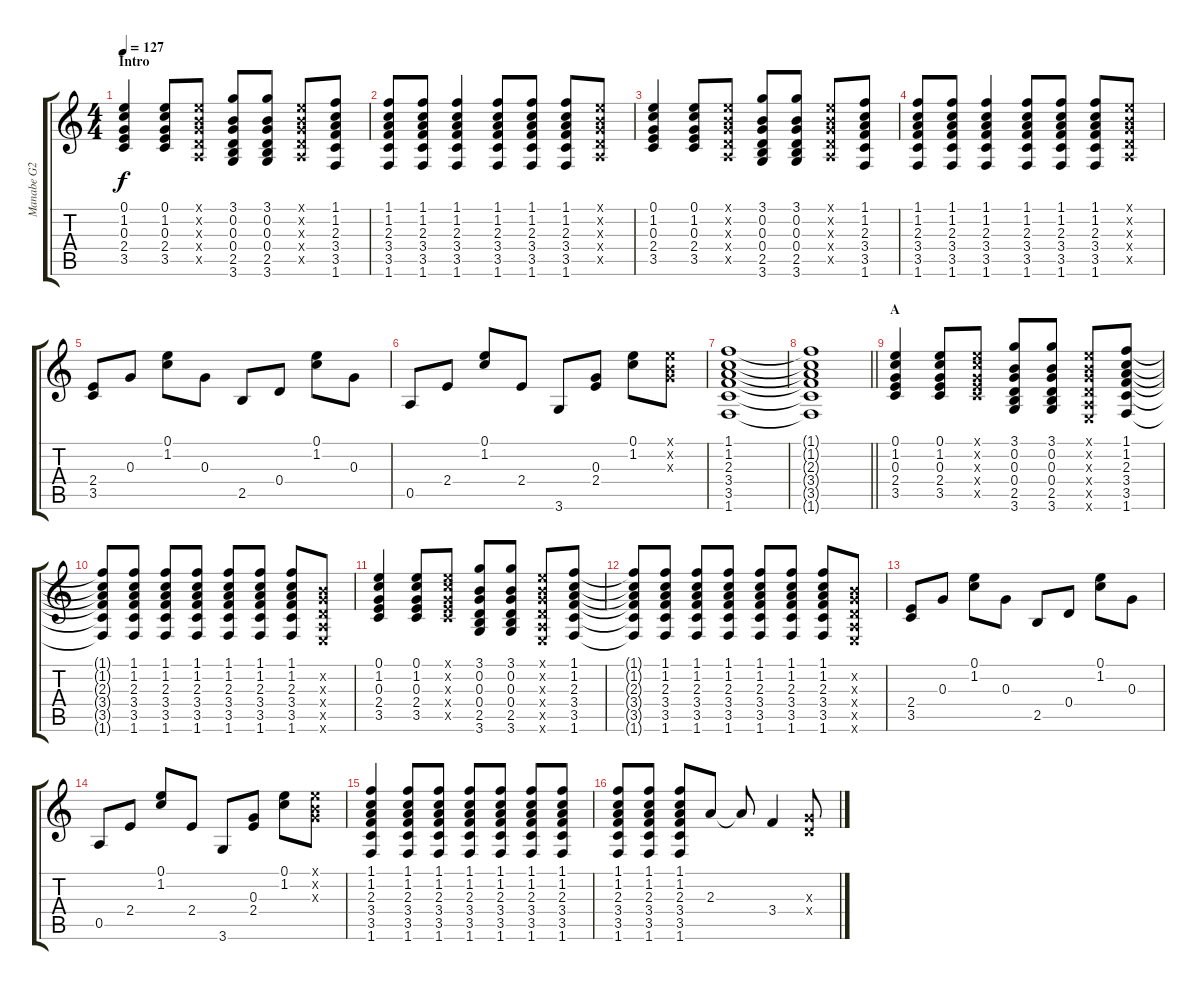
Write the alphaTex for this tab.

\track ("Manabe G2" "Manabe G2") {instrument overdrivenguitar}
\staff {score tabs}
\tuning (E4 B3 G3 D3 A2 E2) {hide}
\ts (4 4)
\section ("" "Intro")
\tempo 127
\clef g2
\ks c
(0.1 1.2 0.3 2.4 3.5).4{dy f instrument overdrivenguitar} (0.1 1.2 0.3 2.4 3.5).8 (0.1{x} 0.2{x} 0.3{x} 0.4{x} 0.5{x}).8 (3.1 0.2 0.3 0.4 2.5 3.6).8 (3.1 0.2 0.3 0.4 2.5 3.6).8 (0.1{x} 0.2{x} 0.3{x} 0.4{x} 0.5{x}).8 (1.1 1.2 2.3 3.4 3.5 1.6).8 |
(1.1 1.2 2.3 3.4 3.5 1.6).8 (1.1 1.2 2.3 3.4 3.5 1.6).8 (1.1 1.2 2.3 3.4 3.5 1.6).4 (1.1 1.2 2.3 3.4 3.5 1.6).8 (1.1 1.2 2.3 3.4 3.5 1.6).8 (1.1 1.2 2.3 3.4 3.5 1.6).8 (0.1{x} 0.2{x} 0.3{x} 0.4{x} 0.5{x}).8 |
(0.1 1.2 0.3 2.4 3.5).4 (0.1 1.2 0.3 2.4 3.5).8 (0.1{x} 0.2{x} 0.3{x} 0.4{x} 0.5{x}).8 (3.1 0.2 0.3 0.4 2.5 3.6).8 (3.1 0.2 0.3 0.4 2.5 3.6).8 (0.1{x} 0.2{x} 0.3{x} 0.4{x} 0.5{x}).8 (1.1 1.2 2.3 3.4 3.5 1.6).8 |
(1.1 1.2 2.3 3.4 3.5 1.6).8 (1.1 1.2 2.3 3.4 3.5 1.6).8 (1.1 1.2 2.3 3.4 3.5 1.6).4 (1.1 1.2 2.3 3.4 3.5 1.6).8 (1.1 1.2 2.3 3.4 3.5 1.6).8 (1.1 1.2 2.3 3.4 3.5 1.6).8 (0.1{x} 0.2{x} 0.3{x} 0.4{x} 0.5{x}).8 |
(2.4 3.5).8 0.3.8 (0.1 1.2).8 0.3.8 2.5.8 0.4.8 (0.1 1.2).8 0.3.8 |
0.5.8 2.4.8 (0.1 1.2).8 2.4.8 3.6.8 (0.3 2.4).8 (0.1 1.2).8 (0.1{x} 0.2{x} 0.3{x}).8 |
(1.1 1.2 2.3 3.4 3.5 1.6).1 |
\barLineRight lightlight
(1.1{t} 1.2{t} 2.3{t} 3.4{t} 3.5{t} 1.6{t}).1 |
\section ("" "A")
(0.1 1.2 0.3 2.4 3.5).4 (0.1 1.2 0.3 2.4 3.5).8 (0.1{x} 1.2{x} 0.3{x} 2.4{x} 3.5{x}).8 (3.1 0.2 0.3 0.4 2.5 3.6).8 (3.1 0.2 0.3 0.4 2.5 3.6).8 (0.1{x} 0.2{x} 0.3{x} 0.4{x} 0.5{x} 0.6{x}).8 (1.1 1.2 2.3 3.4 3.5 1.6).8 |
(1.1{t} 1.2{t} 2.3{t} 3.4{t} 3.5{t} 1.6{t}).8 (1.1 1.2 2.3 3.4 3.5 1.6).8 (1.1 1.2 2.3 3.4 3.5 1.6).8 (1.1 1.2 2.3 3.4 3.5 1.6).8 (1.1 1.2 2.3 3.4 3.5 1.6).8 (1.1 1.2 2.3 3.4 3.5 1.6).8 (1.1 1.2 2.3 3.4 3.5 1.6).8 (0.2{x} 0.3{x} 0.4{x} 0.5{x} 0.6{x}).8 |
(0.1 1.2 0.3 2.4 3.5).4 (0.1 1.2 0.3 2.4 3.5).8 (0.1{x} 1.2{x} 0.3{x} 2.4{x} 3.5{x}).8 (3.1 0.2 0.3 0.4 2.5 3.6).8 (3.1 0.2 0.3 0.4 2.5 3.6).8 (0.1{x} 0.2{x} 0.3{x} 0.4{x} 0.5{x} 0.6{x}).8 (1.1 1.2 2.3 3.4 3.5 1.6).8 |
(1.1{t} 1.2{t} 2.3{t} 3.4{t} 3.5{t} 1.6{t}).8 (1.1 1.2 2.3 3.4 3.5 1.6).8 (1.1 1.2 2.3 3.4 3.5 1.6).8 (1.1 1.2 2.3 3.4 3.5 1.6).8 (1.1 1.2 2.3 3.4 3.5 1.6).8 (1.1 1.2 2.3 3.4 3.5 1.6).8 (1.1 1.2 2.3 3.4 3.5 1.6).8 (0.2{x} 0.3{x} 0.4{x} 0.5{x} 0.6{x}).8 |
(2.4 3.5).8 0.3.8 (0.1 1.2).8 0.3.8 2.5.8 0.4.8 (0.1 1.2).8 0.3.8 |
0.5.8 2.4.8 (0.1 1.2).8 2.4.8 3.6.8 (0.3 2.4).8 (0.1 1.2).8 (0.1{x} 0.2{x} 0.3{x}).8 |
(1.1 1.2 2.3 3.4 3.5 1.6).4 (1.1 1.2 2.3 3.4 3.5 1.6).8 (1.1 1.2 2.3 3.4 3.5 1.6).8 (1.1 1.2 2.3 3.4 3.5 1.6).8 (1.1 1.2 2.3 3.4 3.5 1.6).8 (1.1 1.2 2.3 3.4 3.5 1.6).8 (1.1 1.2 2.3 3.4 3.5 1.6).8 |
(1.1 1.2 2.3 3.4 3.5 1.6).8 (1.1 1.2 2.3 3.4 3.5 1.6).8 (1.1 1.2 2.3 3.4 3.5 1.6).8 2.3.8 2.3{t}.8 3.4.4 (0.3{x} 0.4{x}).8
